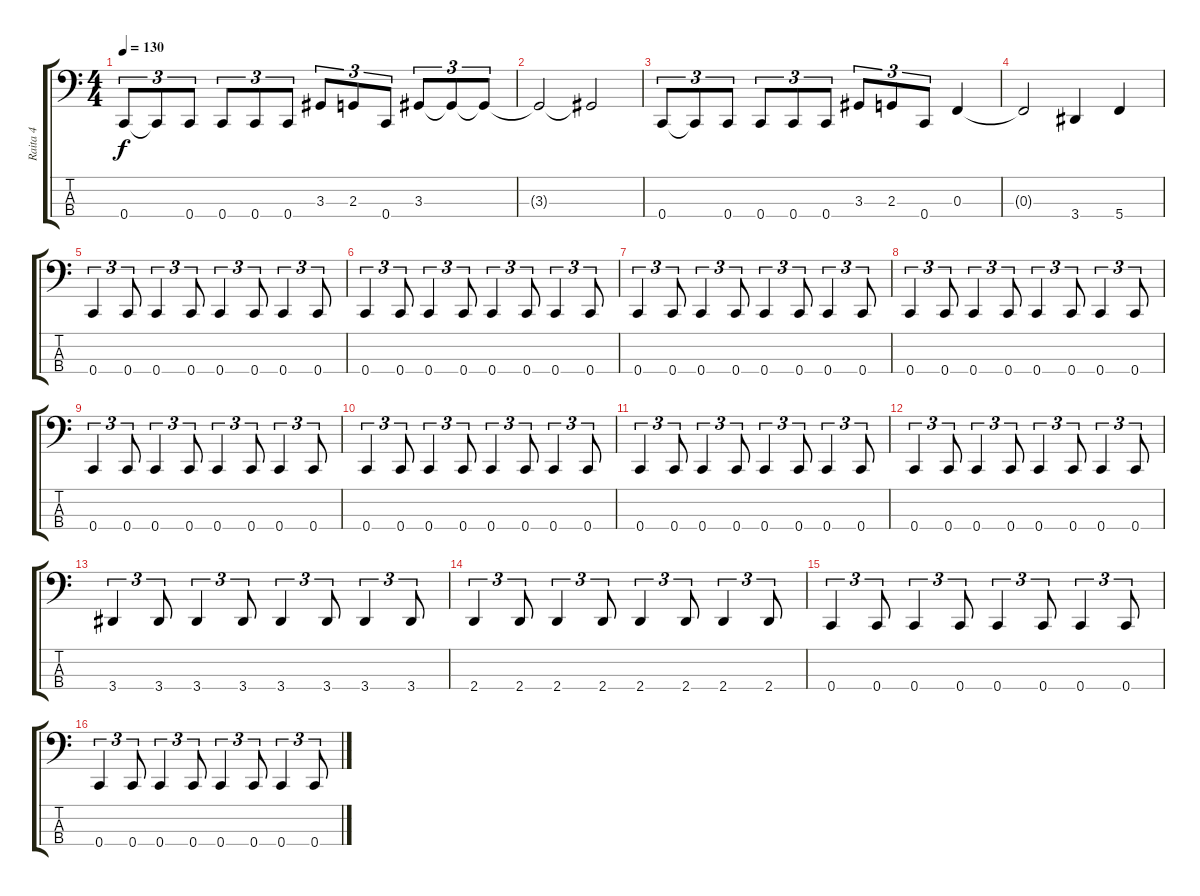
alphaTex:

\track ("Raita 4" "Raita 4") {instrument electricbasspick}
\staff {score tabs}
\tuning (Eb2 Bb1 F1 C1) {hide}
\ts (4 4)
\tempo 130
\clef f4
\ks c
0.4.8{tu (3 2) dy f} 0.4{t}.8{tu (3 2)} 0.4.8{tu (3 2)} 0.4.8{tu (3 2)} 0.4.8{tu (3 2)} 0.4.8{tu (3 2)} 3.3.8{tu (3 2)} 2.3.8{tu (3 2)} 0.4.8{tu (3 2)} 3.3.8{tu (3 2)} 3.3{t}.8{tu (3 2)} 3.3{t}.8{tu (3 2)} |
3.3{t}.2 3.3{t}.2 |
0.4.8{tu (3 2)} 0.4{t}.8{tu (3 2)} 0.4.8{tu (3 2)} 0.4.8{tu (3 2)} 0.4.8{tu (3 2)} 0.4.8{tu (3 2)} 3.3.8{tu (3 2)} 2.3.8{tu (3 2)} 0.4.8{tu (3 2)} 0.3.4 |
0.3{t}.2 3.4.4 5.4.4 |
0.4.4{tu (3 2)} 0.4.8{tu (3 2)} 0.4.4{tu (3 2)} 0.4.8{tu (3 2)} 0.4.4{tu (3 2)} 0.4.8{tu (3 2)} 0.4.4{tu (3 2)} 0.4.8{tu (3 2)} |
0.4.4{tu (3 2)} 0.4.8{tu (3 2)} 0.4.4{tu (3 2)} 0.4.8{tu (3 2)} 0.4.4{tu (3 2)} 0.4.8{tu (3 2)} 0.4.4{tu (3 2)} 0.4.8{tu (3 2)} |
0.4.4{tu (3 2)} 0.4.8{tu (3 2)} 0.4.4{tu (3 2)} 0.4.8{tu (3 2)} 0.4.4{tu (3 2)} 0.4.8{tu (3 2)} 0.4.4{tu (3 2)} 0.4.8{tu (3 2)} |
0.4.4{tu (3 2)} 0.4.8{tu (3 2)} 0.4.4{tu (3 2)} 0.4.8{tu (3 2)} 0.4.4{tu (3 2)} 0.4.8{tu (3 2)} 0.4.4{tu (3 2)} 0.4.8{tu (3 2)} |
0.4.4{tu (3 2)} 0.4.8{tu (3 2)} 0.4.4{tu (3 2)} 0.4.8{tu (3 2)} 0.4.4{tu (3 2)} 0.4.8{tu (3 2)} 0.4.4{tu (3 2)} 0.4.8{tu (3 2)} |
0.4.4{tu (3 2)} 0.4.8{tu (3 2)} 0.4.4{tu (3 2)} 0.4.8{tu (3 2)} 0.4.4{tu (3 2)} 0.4.8{tu (3 2)} 0.4.4{tu (3 2)} 0.4.8{tu (3 2)} |
0.4.4{tu (3 2)} 0.4.8{tu (3 2)} 0.4.4{tu (3 2)} 0.4.8{tu (3 2)} 0.4.4{tu (3 2)} 0.4.8{tu (3 2)} 0.4.4{tu (3 2)} 0.4.8{tu (3 2)} |
0.4.4{tu (3 2)} 0.4.8{tu (3 2)} 0.4.4{tu (3 2)} 0.4.8{tu (3 2)} 0.4.4{tu (3 2)} 0.4.8{tu (3 2)} 0.4.4{tu (3 2)} 0.4.8{tu (3 2)} |
3.4.4{tu (3 2)} 3.4.8{tu (3 2)} 3.4.4{tu (3 2)} 3.4.8{tu (3 2)} 3.4.4{tu (3 2)} 3.4.8{tu (3 2)} 3.4.4{tu (3 2)} 3.4.8{tu (3 2)} |
2.4.4{tu (3 2)} 2.4.8{tu (3 2)} 2.4.4{tu (3 2)} 2.4.8{tu (3 2)} 2.4.4{tu (3 2)} 2.4.8{tu (3 2)} 2.4.4{tu (3 2)} 2.4.8{tu (3 2)} |
0.4.4{tu (3 2)} 0.4.8{tu (3 2)} 0.4.4{tu (3 2)} 0.4.8{tu (3 2)} 0.4.4{tu (3 2)} 0.4.8{tu (3 2)} 0.4.4{tu (3 2)} 0.4.8{tu (3 2)} |
0.4.4{tu (3 2)} 0.4.8{tu (3 2)} 0.4.4{tu (3 2)} 0.4.8{tu (3 2)} 0.4.4{tu (3 2)} 0.4.8{tu (3 2)} 0.4.4{tu (3 2)} 0.4.8{tu (3 2)}
